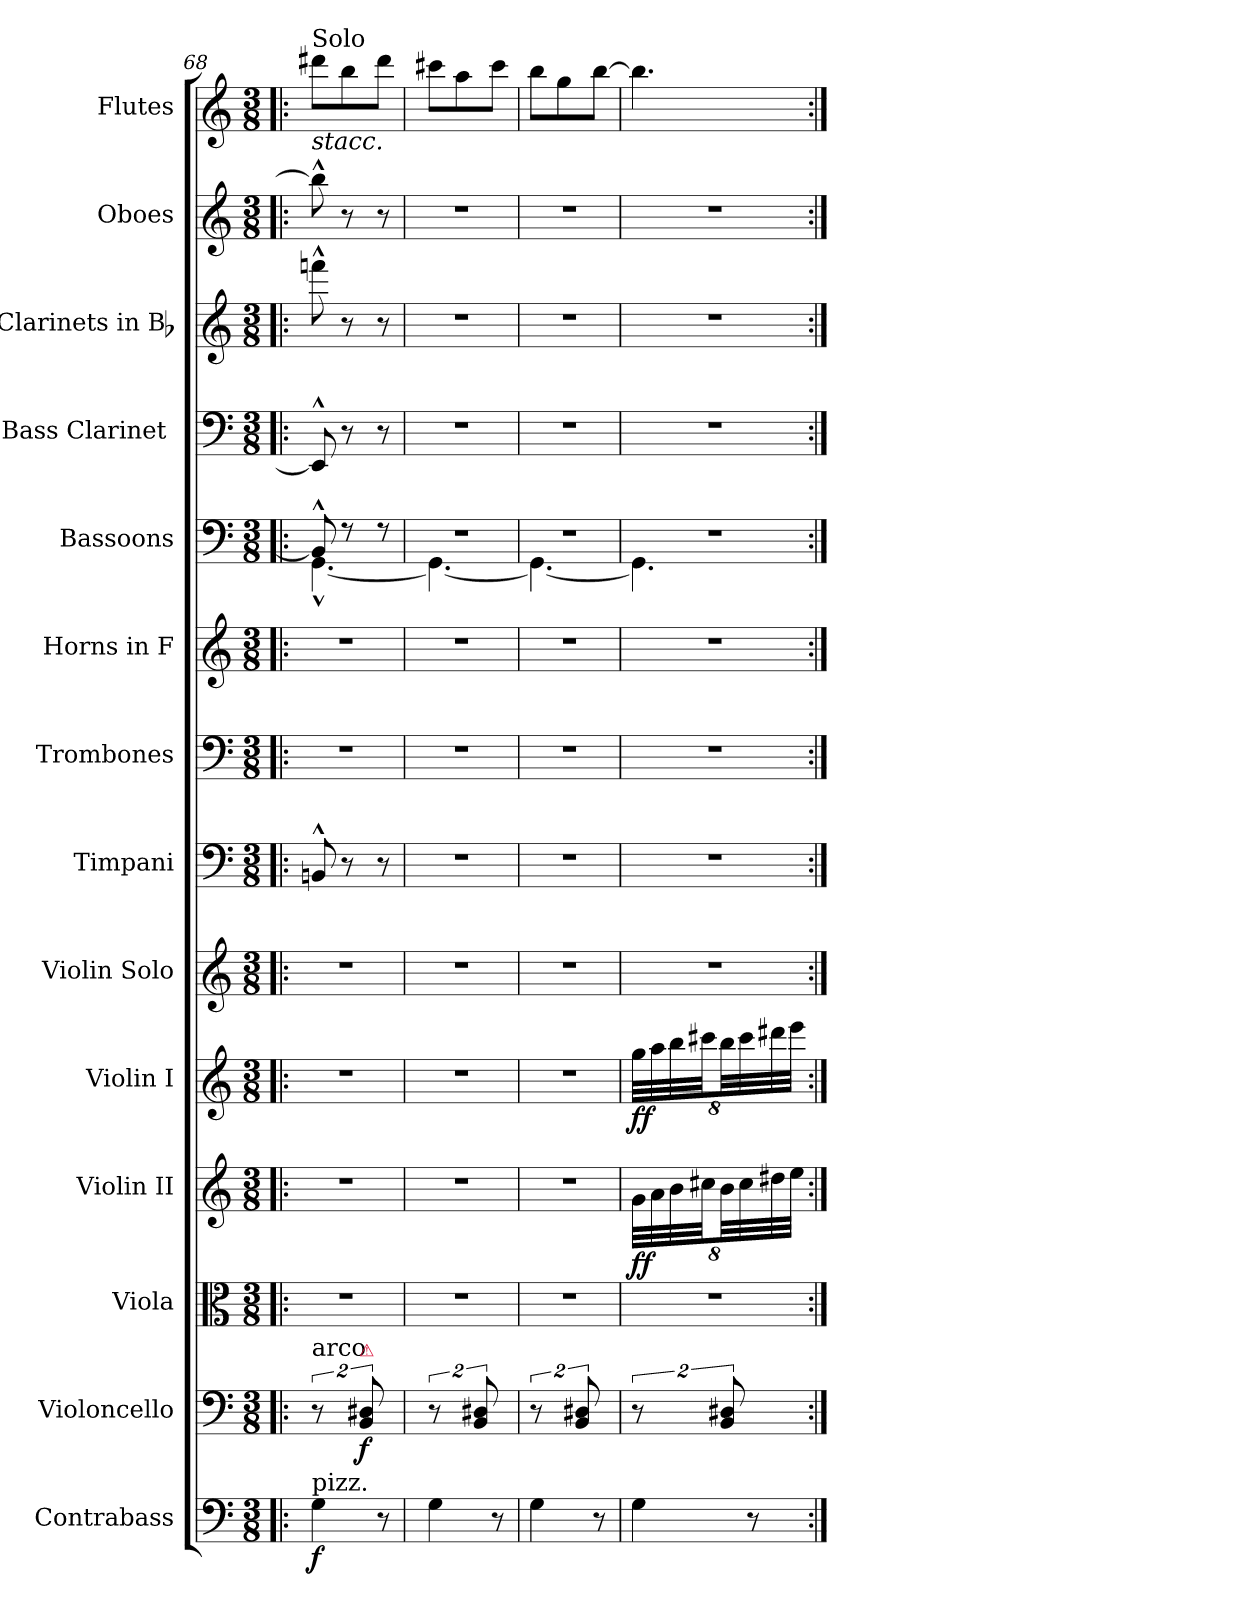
**kern	**dynam	**kern	**dynam	**kern	**kern	**dynam	**kern	**dynam	**kern	**kern	**kern	**kern	**kern	**kern	**kern	**kern	**kern
*part14	*part14	*part13	*part13	*part12	*part11	*part11	*part10	*part10	*part9	*part8	*part7	*part6	*part5	*part4	*part3	*part2	*part1
*staff14	*staff14	*staff13	*staff13	*staff12	*staff11	*staff11	*staff10	*staff10	*staff9	*staff8	*staff7	*staff6	*staff5	*staff4	*staff3	*staff2	*staff1
*I"Contrabass	*	*I"Violoncello	*	*I"Viola	*I"Violin II	*	*I"Violin I	*	*I"Violin Solo	*I"Timpani	*I"Trombones	*I"Horns in F	*I"Bassoons	*I"Bass Clarinet [C]	*I"Clarinets in Bb	*I"Oboes	*I"Flutes
*I'Cb.	*	*I'Vc.	*	*I'Vla.	*I'Vln. II	*	*I'Vln. I	*	*I'Vln.	*I'Timp.	*I'Tbn.	*I'Hn.	*I'Bsn.	*I'B. Cl.	*I'Cl.	*I'Ob.	*I'Fl.
*clefF4	*	*clefF4	*	*clefC3	*clefG2	*	*clefG2	*	*clefG2	*clefF4	*clefF4	*clefG2	*clefF4	*clefF4	*clefG2	*clefG2	*clefG2
*ITrd7c12	*	*	*	*	*	*	*	*	*	*	*	*ITrd4c7	*	*	*ITrd1c2	*	*
*k[]	*	*k[]	*	*k[]	*k[]	*	*k[]	*	*k[]	*k[]	*k[]	*k[b-]	*k[]	*k[]	*k[b-e-]	*k[]	*k[]
*C:	*	*C:	*	*C:	*C:	*	*C:	*	*C:	*C:	*C:	*F:	*C:	*	*B-:	*C:	*C:
*M3/8	*	*M3/8	*	*M3/8	*M3/8	*	*M3/8	*	*M3/8	*M3/8	*M3/8	*M3/8	*M3/8	*M3/8	*M3/8	*M3/8	*M3/8
=68!|:	=68!|:	=68!|:	=68!|:	=68!|:	=68!|:	=68!|:	=68!|:	=68!|:	=68!|:	=68!|:	=68!|:	=68!|:	=68!|:	=68!|:	=68!|:	=68!|:	=68!|:
*	*	*	*	*	*	*	*	*	*	*	*	*	*^	*	*	*	*
!	!	!	!	!	!	!	!	!	!	!	!	!	!	!	!	!	!	!LO:TX:a:t=Solo
!	!	!	!	!	!	!	!	!	!	!	!	!	!	!	!	!	!	!LO:TX:b:i:t=stacc.
!	!	!LO:TX:a:t=arco	!	!	!	!	!	!	!	!	!	!	!	!	!	!	!	!
!LO:TX:a:t=pizz.	!	!	!	!	!	!	!	!	!	!	!	!	!	!	!	!	!	!
4GG	f	16%3r	.	8%3r	8%3r	.	8%3r	.	8%3r	8BBn^^	8%3r	8%3r	8BB^^]	[4.GG^^	8EE-^^]	8eee-X^^	8bb^^]	8ddd#XL
.	.	.	.	.	.	.	.	.	.	8r	.	.	8r	.	8r	8r	8r	8bb
!	!	!LO:TX:a:color=crimson:t=⚠	!	!	!	!	!	!	!	!	!	!	!	!	!	!	!	!
.	.	16%3BB 16%3D#X	f	.	.	.	.	.	.	.	.	.	.	.	.	.	.	.
8r	.	.	.	.	.	.	.	.	.	8r	.	.	8r	.	8r	8r	8r	8ddd#J
=69	=69	=69	=69	=69	=69	=69	=69	=69	=69	=69	=69	=69	=69	=69	=69	=69	=69	=69
4GG	.	16%3r	.	8%3r	8%3r	.	8%3r	.	8%3r	8%3r	8%3r	8%3r	8%3r	4.GG_	8%3r	8%3r	8%3r	8ccc#XL
.	.	.	.	.	.	.	.	.	.	.	.	.	.	.	.	.	.	8aa
.	.	16%3BB 16%3D#X	.	.	.	.	.	.	.	.	.	.	.	.	.	.	.	.
8r	.	.	.	.	.	.	.	.	.	.	.	.	.	.	.	.	.	8ccc#J
=70	=70	=70	=70	=70	=70	=70	=70	=70	=70	=70	=70	=70	=70	=70	=70	=70	=70	=70
4GG	.	16%3r	.	8%3r	8%3r	.	8%3r	.	8%3r	8%3r	8%3r	8%3r	8%3r	4.GG_	8%3r	8%3r	8%3r	8bbL
.	.	.	.	.	.	.	.	.	.	.	.	.	.	.	.	.	.	8gg
.	.	16%3BB 16%3D#X	.	.	.	.	.	.	.	.	.	.	.	.	.	.	.	.
8r	.	.	.	.	.	.	.	.	.	.	.	.	.	.	.	.	.	[8bbJ
=71	=71	=71	=71	=71	=71	=71	=71	=71	=71	=71	=71	=71	=71	=71	=71	=71	=71	=71
4GG	.	16%3r	.	8%3r	64%3gLLL	ff	64%3ggLLL	ff	8%3r	8%3r	8%3r	8%3r	8%3r	4.GG]	8%3r	8%3r	8%3r	4.bb]
.	.	.	.	.	64%3a	.	64%3aa	.	.	.	.	.	.	.	.	.	.	.
.	.	.	.	.	64%3b	.	64%3bb	.	.	.	.	.	.	.	.	.	.	.
.	.	.	.	.	64%3cc#XJJ	.	64%3ccc#XJJ	.	.	.	.	.	.	.	.	.	.	.
.	.	16%3BB 16%3D#X	.	.	64%3bLL	.	64%3bbLL	.	.	.	.	.	.	.	.	.	.	.
.	.	.	.	.	64%3cc#	.	64%3ccc#	.	.	.	.	.	.	.	.	.	.	.
8r	.	.	.	.	.	.	.	.	.	.	.	.	.	.	.	.	.	.
.	.	.	.	.	64%3dd#X	.	64%3ddd#X	.	.	.	.	.	.	.	.	.	.	.
.	.	.	.	.	64%3eeJJJ	.	64%3eeeJJJ	.	.	.	.	.	.	.	.	.	.	.
*	*	*	*	*	*	*	*	*	*	*	*	*	*v	*v	*	*	*	*
=:|!	=:|!	=:|!	=:|!	=:|!	=:|!	=:|!	=:|!	=:|!	=:|!	=:|!	=:|!	=:|!	=:|!	=:|!	=:|!	=:|!	=:|!
*-	*-	*-	*-	*-	*-	*-	*-	*-	*-	*-	*-	*-	*-	*-	*-	*-	*-
